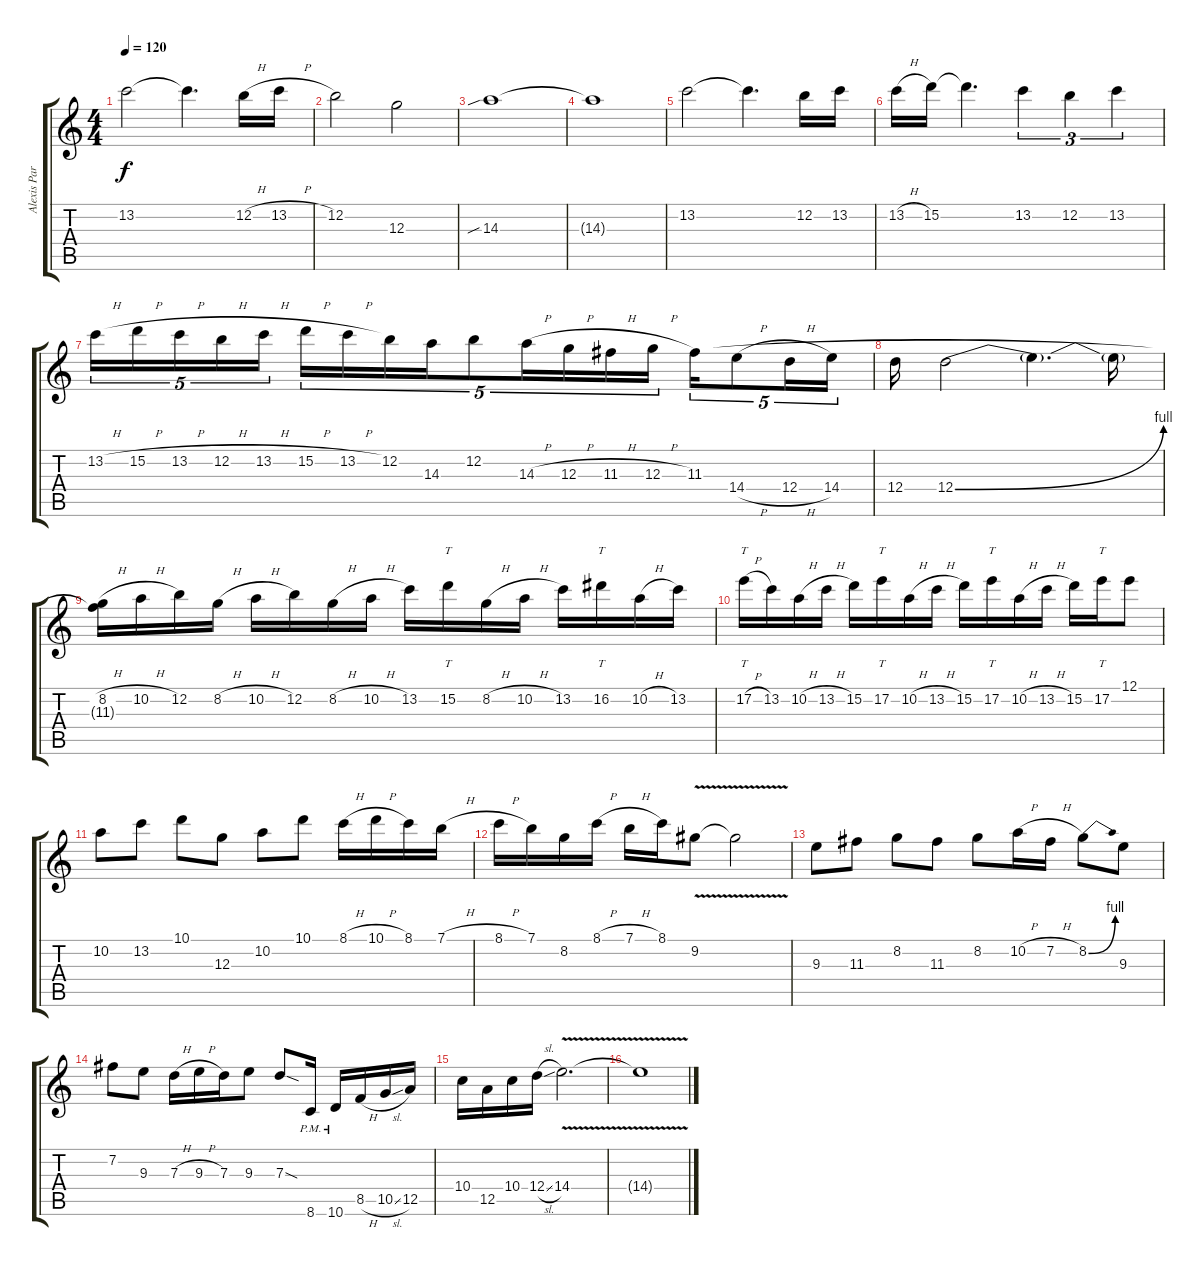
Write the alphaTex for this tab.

\track ("Alexis Pareja" "Alexis Par") {instrument distortionguitar}
\staff {score tabs}
\tuning (E4 B3 G3 D3 A2 E2) {hide}
\ts (4 4)
\tempo 120
\clef g2
\ks c
13.2.2{dy f} 13.2{t}.4{d} 12.2{h}.16 13.2{h}.16 |
12.2.2 12.3.2 |
14.3{sib}.1 |
14.3{t}.1 |
13.2.2 13.2{t}.4{d} 12.2.16 13.2.16 |
13.2{h}.16 15.2.16 15.2{t}.4{d} 13.2.4{tu (3 2)} 12.2.4{tu (3 2)} 13.2.4{tu (3 2)} |
13.2{h}.16{tu (5 4)} 15.2{h}.16{tu (5 4)} 13.2{h}.16{tu (5 4)} 12.2{h}.16{tu (5 4)} 13.2{h}.16{tu (5 4)} 15.2{h}.16{tu (5 4)} 13.2{h}.16{tu (5 4)} 12.2.16{tu (5 4)} 14.3.16{tu (5 4)} 12.2.8{tu (5 4)} 14.3{h}.16{tu (5 4)} 12.3{h}.16{tu (5 4)} 11.3{h}.16{tu (5 4)} 12.3{h}.16{tu (5 4)} 11.3.16{tu (5 4)} 14.4{h}.8{tu (5 4)} 12.4{h}.16{tu (5 4)} 14.4.16{tu (5 4)} |
12.4.16 12.4{be (bend 0 0 60 4)}.2 12.4{t}.4{d} 12.4{t}.16 |
(8.2{h} 11.3{t}).16 10.2{h}.16 12.2.16 8.2{h}.16 10.2{h}.16 12.2.16 8.2{h}.16 10.2{h}.16 13.2.16 15.2.16{tt} 8.2{h}.16 10.2{h}.16 13.2.16 16.2.16{tt} 10.2{h}.16 13.2.16 |
17.2{h}.16{tt} 13.2.16 10.2{h}.16 13.2{h}.16 15.2.16 17.2.16{tt} 10.2{h}.16 13.2{h}.16 15.2.16 17.2.16{tt} 10.2{h}.16 13.2{h}.16 15.2.16 17.2.16{tt} 12.1.8 |
10.2.8 13.2.8 10.1.8 12.3.8 10.2.8 10.1.8 8.1{h}.16 10.1{h}.16 8.1.16 7.1{h}.16 |
8.1{h}.16 7.1.16 8.2.16 8.1{h}.16 7.1{h}.16 8.1.16 9.2{v}.8 9.2{t}.2 |
9.3.8 11.3.8 8.2.8 11.3.8 8.2.8 10.2{h}.16 7.2{h}.16 8.2{be (bend 0 0 60 4)}.8 9.3.8 |
7.2.8 9.3.8 7.3{h}.16 9.3{h}.16 7.3.16 9.3.8 7.3{sod}.8 8.6{pm}.16 10.6{pm}.16 8.5{h}.16 10.5{sl}.16 12.5.16 |
10.4.16 12.5.16 10.4.16 12.4{sl}.16 14.4{v}.2{d} |
14.4{t}.1
